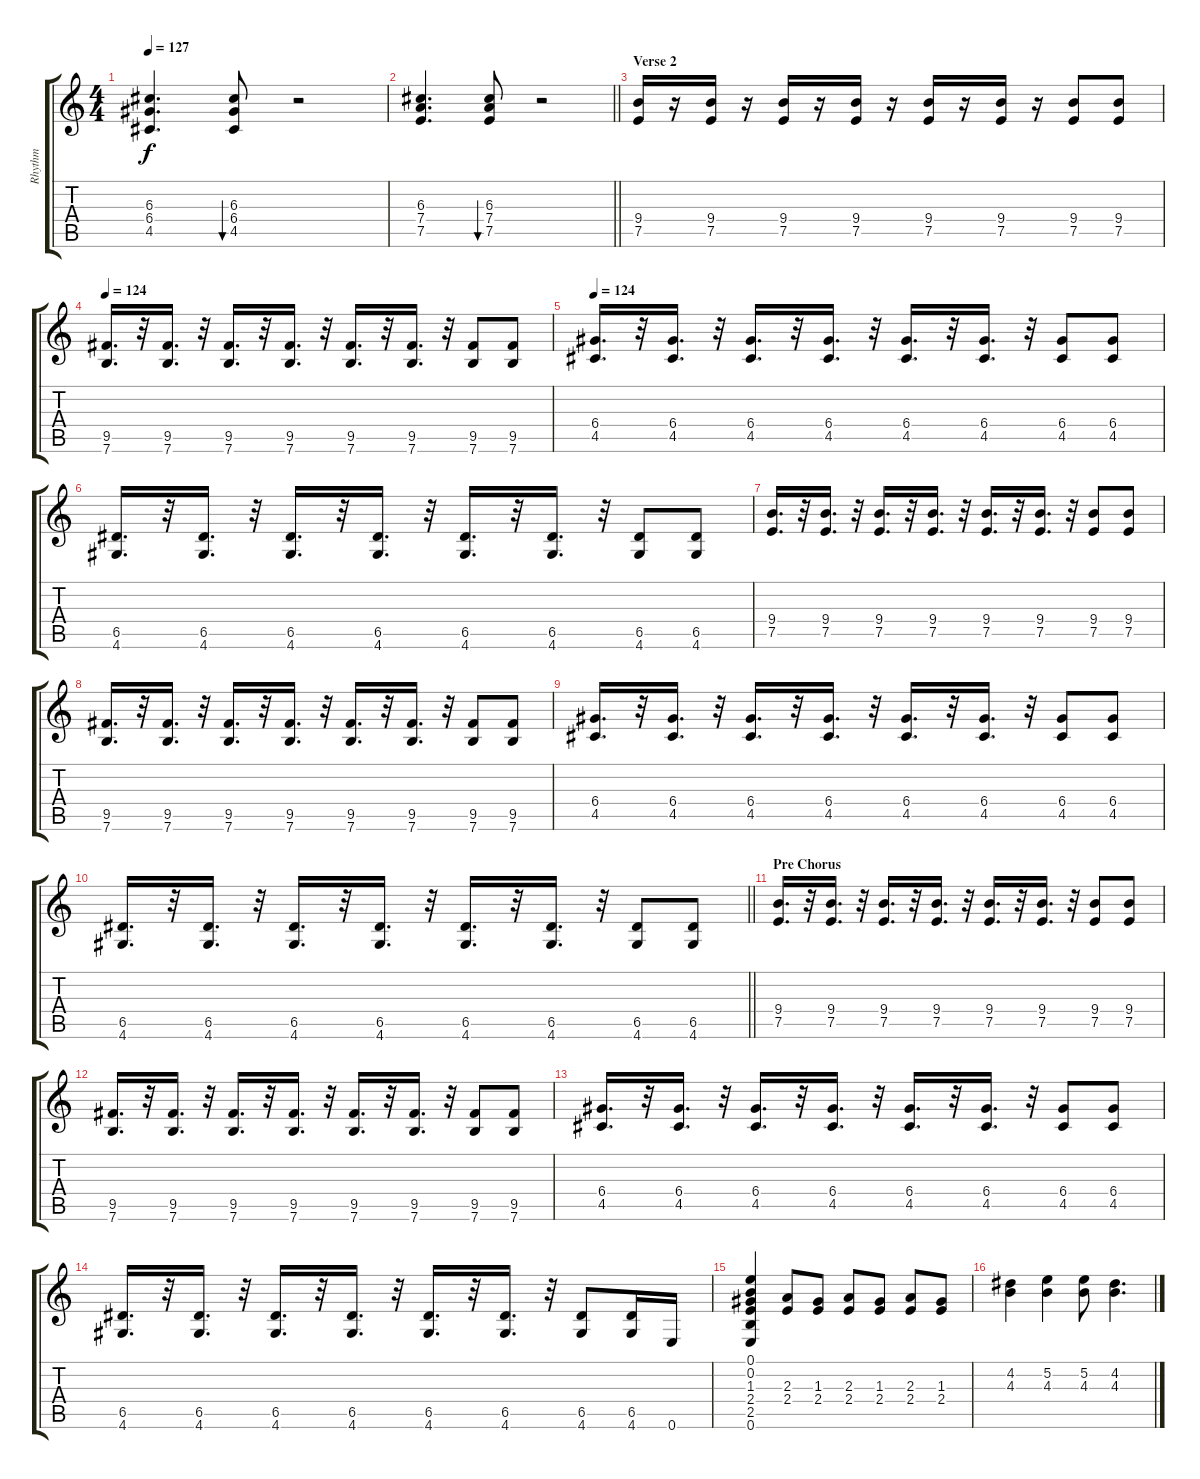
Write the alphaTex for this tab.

\track ("Rhythm" "Rhythm") {instrument distortionguitar}
\staff {score tabs}
\tuning (E4 B3 G3 D3 A2 E2) {hide}
\ts (4 4)
\tempo 127
\clef g2
\ks c
(6.3 6.4 4.5).4{d dy f} (6.3 6.4 4.5).8{bu 30} r.2 |
\barLineRight lightlight
(6.3 7.4 7.5).4{d} (6.3 7.4 7.5).8{bu 30} r.2 |
\section ("" "Verse 2")
(9.4 7.5).16{volume 9} r.16 (9.4 7.5).16 r.16 (9.4 7.5).16 r.16 (9.4 7.5).16 r.16 (9.4 7.5).16 r.16 (9.4 7.5).16 r.16 (9.4 7.5).8 (9.4 7.5).8 |
\tempo 126
\tempo 124
(9.5 7.6).16{d} r.32 (9.5 7.6).16{d} r.32 (9.5 7.6).16{d} r.32 (9.5 7.6).16{d} r.32 (9.5 7.6).16{d} r.32 (9.5 7.6).16{d} r.32 (9.5 7.6).8 (9.5 7.6).8 |
\tempo 124
(6.4 4.5).16{d} r.32 (6.4 4.5).16{d} r.32 (6.4 4.5).16{d} r.32 (6.4 4.5).16{d} r.32 (6.4 4.5).16{d} r.32 (6.4 4.5).16{d} r.32 (6.4 4.5).8 (6.4 4.5).8 |
(6.5 4.6).16{d} r.32 (6.5 4.6).16{d} r.32 (6.5 4.6).16{d} r.32 (6.5 4.6).16{d} r.32 (6.5 4.6).16{d} r.32 (6.5 4.6).16{d} r.32 (6.5 4.6).8 (6.5 4.6).8 |
(9.4 7.5).16{d} r.32 (9.4 7.5).16{d} r.32 (9.4 7.5).16{d} r.32 (9.4 7.5).16{d} r.32 (9.4 7.5).16{d} r.32 (9.4 7.5).16{d} r.32 (9.4 7.5).8 (9.4 7.5).8 |
(9.5 7.6).16{d} r.32 (9.5 7.6).16{d} r.32 (9.5 7.6).16{d} r.32 (9.5 7.6).16{d} r.32 (9.5 7.6).16{d} r.32 (9.5 7.6).16{d} r.32 (9.5 7.6).8 (9.5 7.6).8 |
(6.4 4.5).16{d} r.32 (6.4 4.5).16{d} r.32 (6.4 4.5).16{d} r.32 (6.4 4.5).16{d} r.32 (6.4 4.5).16{d} r.32 (6.4 4.5).16{d} r.32 (6.4 4.5).8 (6.4 4.5).8 |
\barLineRight lightlight
(6.5 4.6).16{d} r.32 (6.5 4.6).16{d} r.32 (6.5 4.6).16{d} r.32 (6.5 4.6).16{d} r.32 (6.5 4.6).16{d} r.32 (6.5 4.6).16{d} r.32 (6.5 4.6).8 (6.5 4.6).8 |
\section ("" "Pre Chorus")
(9.4 7.5).16{d} r.32 (9.4 7.5).16{d} r.32 (9.4 7.5).16{d} r.32 (9.4 7.5).16{d} r.32 (9.4 7.5).16{d} r.32 (9.4 7.5).16{d} r.32 (9.4 7.5).8 (9.4 7.5).8 |
(9.5 7.6).16{d} r.32 (9.5 7.6).16{d} r.32 (9.5 7.6).16{d} r.32 (9.5 7.6).16{d} r.32 (9.5 7.6).16{d} r.32 (9.5 7.6).16{d} r.32 (9.5 7.6).8 (9.5 7.6).8 |
(6.4 4.5).16{d} r.32 (6.4 4.5).16{d} r.32 (6.4 4.5).16{d} r.32 (6.4 4.5).16{d} r.32 (6.4 4.5).16{d} r.32 (6.4 4.5).16{d} r.32 (6.4 4.5).8 (6.4 4.5).8 |
(6.5 4.6).16{d} r.32 (6.5 4.6).16{d} r.32 (6.5 4.6).16{d} r.32 (6.5 4.6).16{d} r.32 (6.5 4.6).16{d} r.32 (6.5 4.6).16{d} r.32 (6.5 4.6).8 (6.5 4.6).16 0.6.16{volume 12} |
(0.1 0.2 1.3 2.4 2.5 0.6).4 (2.3 2.4).8 (1.3 2.4).8 (2.3 2.4).8 (1.3 2.4).8 (2.3 2.4).8 (1.3 2.4).8 |
(4.2 4.3).4 (5.2 4.3).4 (5.2 4.3).8 (4.2 4.3).4{d}
